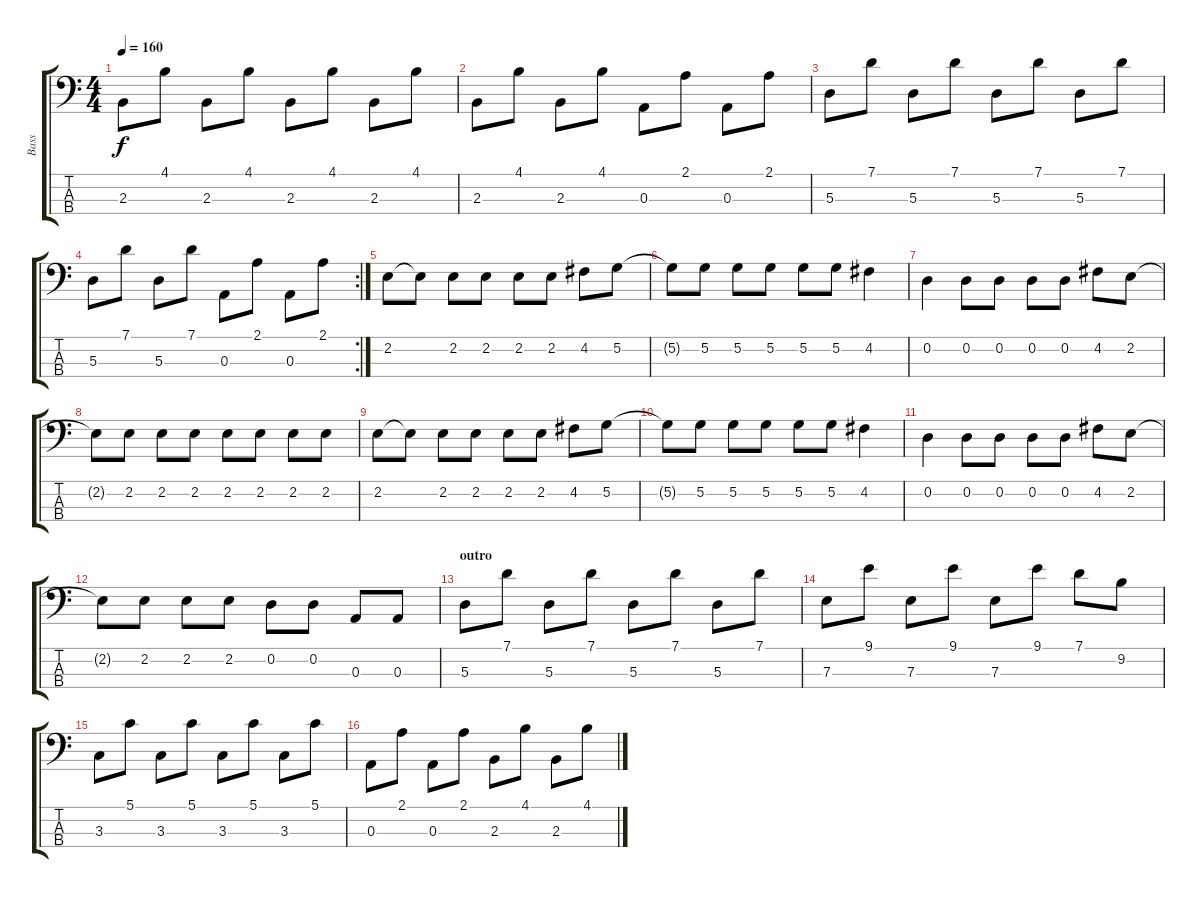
\track ("Bass" "Bass") {instrument electricbassfinger}
\staff {score tabs}
\tuning (G2 D2 A1 E1) {hide}
\ts (4 4)
\tempo 160
\clef f4
\ks c
2.3.8{dy f} 4.1.8 2.3.8 4.1.8 2.3.8 4.1.8 2.3.8 4.1.8 |
2.3.8 4.1.8 2.3.8 4.1.8 0.3.8 2.1.8 0.3.8 2.1.8 |
5.3.8 7.1.8 5.3.8 7.1.8 5.3.8 7.1.8 5.3.8 7.1.8 |
\rc 2
5.3.8 7.1.8 5.3.8 7.1.8 0.3.8 2.1.8 0.3.8 2.1.8 |
2.2.8 2.2{t}.8 2.2.8 2.2.8 2.2.8 2.2.8 4.2.8 5.2.8 |
5.2{t}.8 5.2.8 5.2.8 5.2.8 5.2.8 5.2.8 4.2.4 |
0.2.4 0.2.8 0.2.8 0.2.8 0.2.8 4.2.8 2.2.8 |
2.2{t}.8 2.2.8 2.2.8 2.2.8 2.2.8 2.2.8 2.2.8 2.2.8 |
2.2.8 2.2{t}.8 2.2.8 2.2.8 2.2.8 2.2.8 4.2.8 5.2.8 |
5.2{t}.8 5.2.8 5.2.8 5.2.8 5.2.8 5.2.8 4.2.4 |
0.2.4 0.2.8 0.2.8 0.2.8 0.2.8 4.2.8 2.2.8 |
2.2{t}.8 2.2.8 2.2.8 2.2.8 0.2.8 0.2.8 0.3.8 0.3.8 |
\section ("" "outro")
5.3.8 7.1.8 5.3.8 7.1.8 5.3.8 7.1.8 5.3.8 7.1.8 |
7.3.8 9.1.8 7.3.8 9.1.8 7.3.8 9.1.8 7.1.8 9.2.8 |
3.3.8 5.1.8 3.3.8 5.1.8 3.3.8 5.1.8 3.3.8 5.1.8 |
0.3.8 2.1.8 0.3.8 2.1.8 2.3.8 4.1.8 2.3.8 4.1.8
